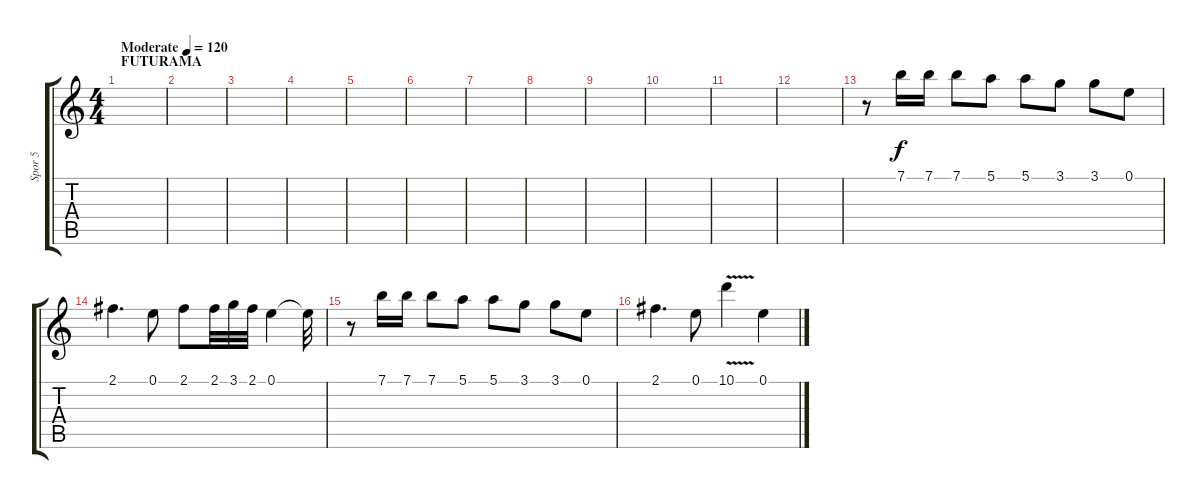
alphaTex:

\track ("Spor 5" "Spor 5") {instrument overdrivenguitar}
\staff {score tabs}
\tuning (E4 B3 G3 D3 A2 E2) {hide}
\ts (4 4)
\section ("" "FUTURAMA")
\tempo (120 "Moderate")
\clef g2
\ks c
|
|
|
|
|
|
|
|
|
|
|
|
r.8 7.1.16 7.1.16 7.1.8 5.1.8 5.1.8 3.1.8 3.1.8 0.1.8 |
2.1.4{d} 0.1.8 2.1.8 2.1.32 3.1.32 2.1.32 0.1.4 0.1{t}.32 |
r.8 7.1.16 7.1.16 7.1.8 5.1.8 5.1.8 3.1.8 3.1.8 0.1.8 |
2.1.4{d} 0.1.8 10.1{v}.4 0.1.4
